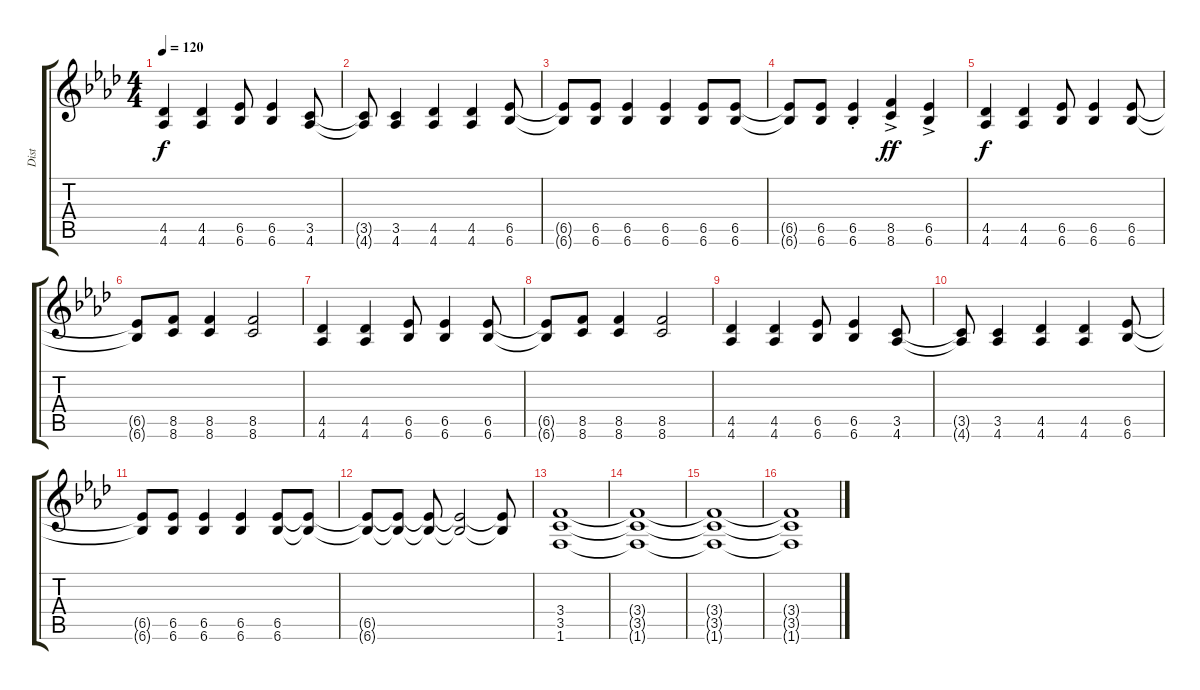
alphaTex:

\track ("Dist" "Dist") {instrument distortionguitar}
\staff {score tabs}
\tuning (E4 B3 G3 D3 A2 E2) {hide}
\ts (4 4)
\tempo 120
\clef g2
\ks ab
(4.5 4.6).4{dy f} (4.5 4.6).4 (6.5 6.6).8 (6.5 6.6).4 (3.5 4.6).8 |
(3.5{t} 4.6{t}).8 (3.5 4.6).4 (4.5 4.6).4 (4.5 4.6).4 (6.5 6.6).8 |
(6.5{t} 6.6{t}).8 (6.5 6.6).8 (6.5 6.6).4 (6.5 6.6).4 (6.5 6.6).8 (6.5 6.6).8 |
(6.5{t} 6.6{t}).8 (6.5 6.6).8 (6.5{st} 6.6{st}).4 (8.5{ac} 8.6{ac}).4{dy ff} (6.5{ac} 6.6{ac}).4 |
(4.5 4.6).4{dy f} (4.5 4.6).4 (6.5 6.6).8 (6.5 6.6).4 (6.5 6.6).8 |
(6.5{t} 6.6{t}).8 (8.5 8.6).8 (8.5 8.6).4 (8.5 8.6).2 |
(4.5 4.6).4 (4.5 4.6).4 (6.5 6.6).8 (6.5 6.6).4 (6.5 6.6).8 |
(6.5{t} 6.6{t}).8 (8.5 8.6).8 (8.5 8.6).4 (8.5 8.6).2 |
(4.5 4.6).4 (4.5 4.6).4 (6.5 6.6).8 (6.5 6.6).4 (3.5 4.6).8 |
(3.5{t} 4.6{t}).8 (3.5 4.6).4 (4.5 4.6).4 (4.5 4.6).4 (6.5 6.6).8 |
(6.5{t} 6.6{t}).8 (6.5 6.6).8 (6.5 6.6).4 (6.5 6.6).4 (6.5 6.6).8 (6.5{t} 6.6{t}).8 |
(6.5{t} 6.6{t}).8 (6.5{t} 6.6{t}).8 (6.5{t} 6.6{t}).8 (6.5{t} 6.6{t}).2 (6.5{t} 6.6{t}).8 |
(3.4 3.5 1.6).1 |
(3.4{t} 3.5{t} 1.6{t}).1 |
(3.4{t} 3.5{t} 1.6{t}).1 |
(3.4{t} 3.5{t} 1.6{t}).1
